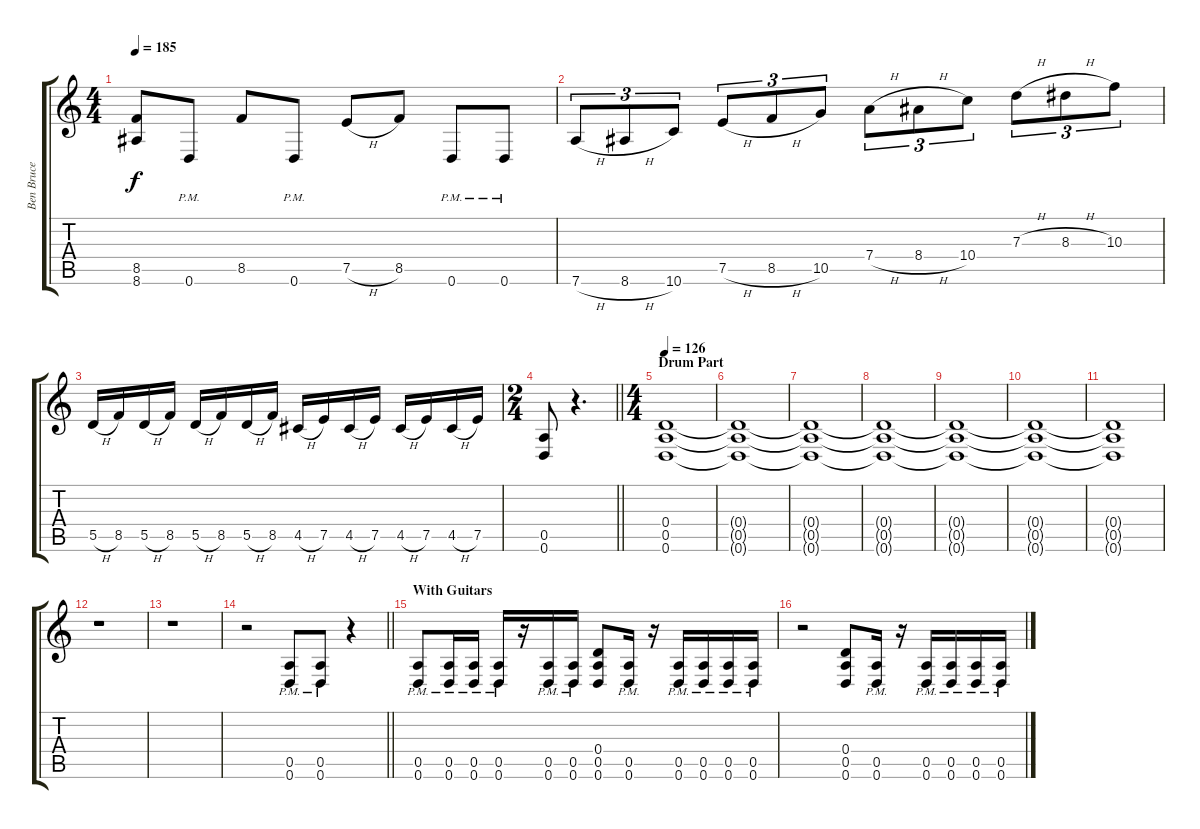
\track ("Ben Bruce (Guitar 1)" "Ben Bruce ") {instrument distortionguitar}
\staff {score tabs}
\tuning (E4 B3 G3 D3 A2 D2) {hide}
\ts (4 4)
\tempo 185
\clef g2
\ks c
(8.5{t} 8.6{t}).8{dy f} 0.6{pm}.8 8.5.8 0.6{pm}.8 7.5{h}.8 8.5.8 0.6{pm}.8 0.6{pm}.8 |
7.6{h}.8{tu (3 2)} 8.6{h}.8{tu (3 2)} 10.6.8{tu (3 2)} 7.5{h}.8{tu (3 2)} 8.5{h}.8{tu (3 2)} 10.5.8{tu (3 2)} 7.4{h}.8{tu (3 2)} 8.4{h}.8{tu (3 2)} 10.4.8{tu (3 2)} 7.3{h}.8{tu (3 2)} 8.3{h}.8{tu (3 2)} 10.3.8{tu (3 2)} |
5.5{h}.16 8.5.16 5.5{h}.16 8.5.16 5.5{h}.16 8.5.16 5.5{h}.16 8.5.16 4.5{h}.16 7.5.16 4.5{h}.16 7.5.16 4.5{h}.16 7.5.16 4.5{h}.16 7.5.16 |
\ts (2 4)
\barLineRight lightlight
(0.5 0.6).8 r.4{d} |
\ts (4 4)
\section ("" "Drum Part")
\tempo 126
(0.4 0.5 0.6).1 |
(0.4{t} 0.5{t} 0.6{t}).1 |
(0.4{t} 0.5{t} 0.6{t}).1{volume 0} |
(0.4{t} 0.5{t} 0.6{t}).1 |
(0.4{t} 0.5{t} 0.6{t}).1 |
(0.4{t} 0.5{t} 0.6{t}).1 |
(0.4{t} 0.5{t} 0.6{t}).1 |
r.1 |
r.1 |
\barLineRight lightlight
r.2{volume 13} (0.5{pm} 0.6{pm}).8 (0.5{pm} 0.6{pm}).8 r.4 |
\section ("" "With Guitars")
(0.5{pm} 0.6{pm}).8 (0.5{pm} 0.6{pm}).16 (0.5{pm} 0.6{pm}).16 (0.5{pm} 0.6{pm}).16 r.16 (0.5{pm} 0.6{pm}).16 (0.5{pm} 0.6{pm}).16 (0.4 0.5 0.6).8 (0.5{pm} 0.6{pm}).16 r.16 (0.5{pm} 0.6{pm}).16 (0.5{pm} 0.6{pm}).16 (0.5{pm} 0.6{pm}).16 (0.5{pm} 0.6{pm}).16 |
r.2 (0.4 0.5 0.6).8 (0.5{pm} 0.6{pm}).16 r.16 (0.5{pm} 0.6{pm}).16 (0.5{pm} 0.6{pm}).16 (0.5{pm} 0.6{pm}).16 (0.5{pm} 0.6{pm}).16
